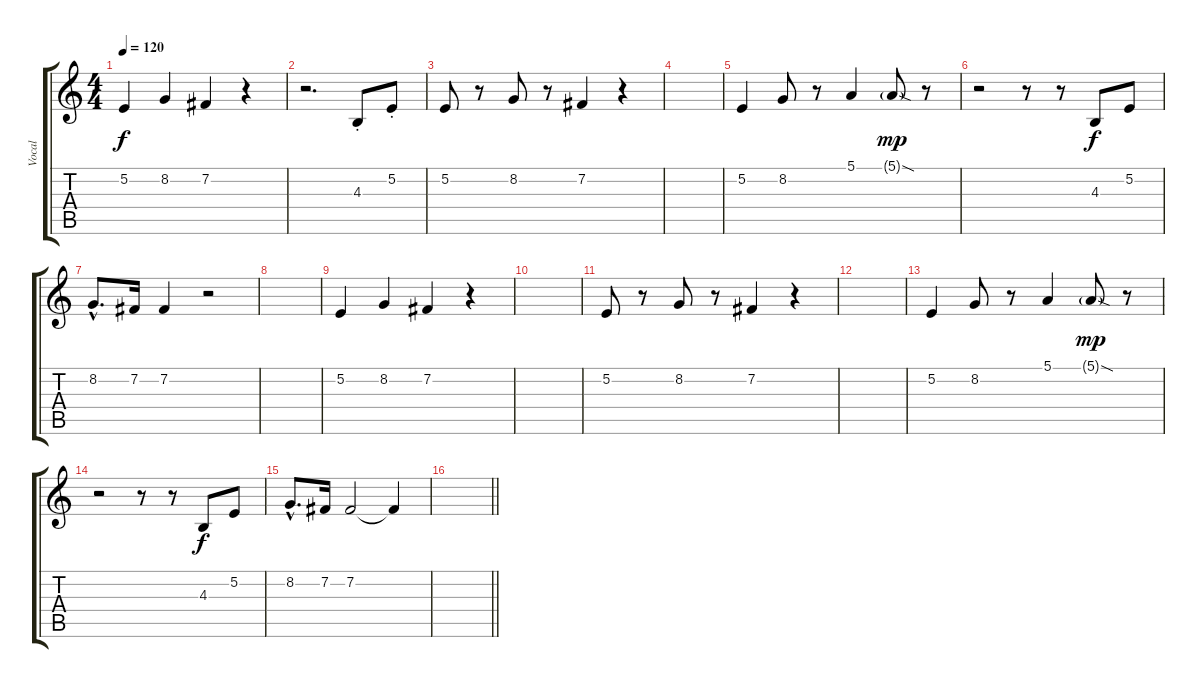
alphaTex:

\track ("Vocal" "Vocal") {instrument choiraahs}
\staff {score tabs}
\tuning (E4 B3 G3 D3 A2 E2) {hide}
\ts (4 4)
\section ("" "")
\tempo 120
\clef g2
\ks c
5.2.4{dy f} 8.2.4 7.2.4 r.4 |
r.2{d} 4.3{st}.8 5.2{st}.8 |
5.2.8 r.8 8.2.8 r.8 7.2.4 r.4 |
|
5.2.4 8.2.8 r.8 5.1.4 5.1{sod g}.8{dy mp} r.8 |
r.2 r.8 r.8 4.3.8{dy f} 5.2.8 |
8.2{hac}.8{d} 7.2.16 7.2.4 r.2 |
|
5.2.4 8.2.4 7.2.4 r.4 |
|
5.2.8 r.8 8.2.8 r.8 7.2.4 r.4 |
|
5.2.4 8.2.8 r.8 5.1.4 5.1{sod g}.8{dy mp} r.8 |
r.2 r.8 r.8 4.3.8{dy f} 5.2.8 |
8.2{hac}.8{d} 7.2.16 7.2.2 7.2{t}.4 |
\barLineRight lightlight
